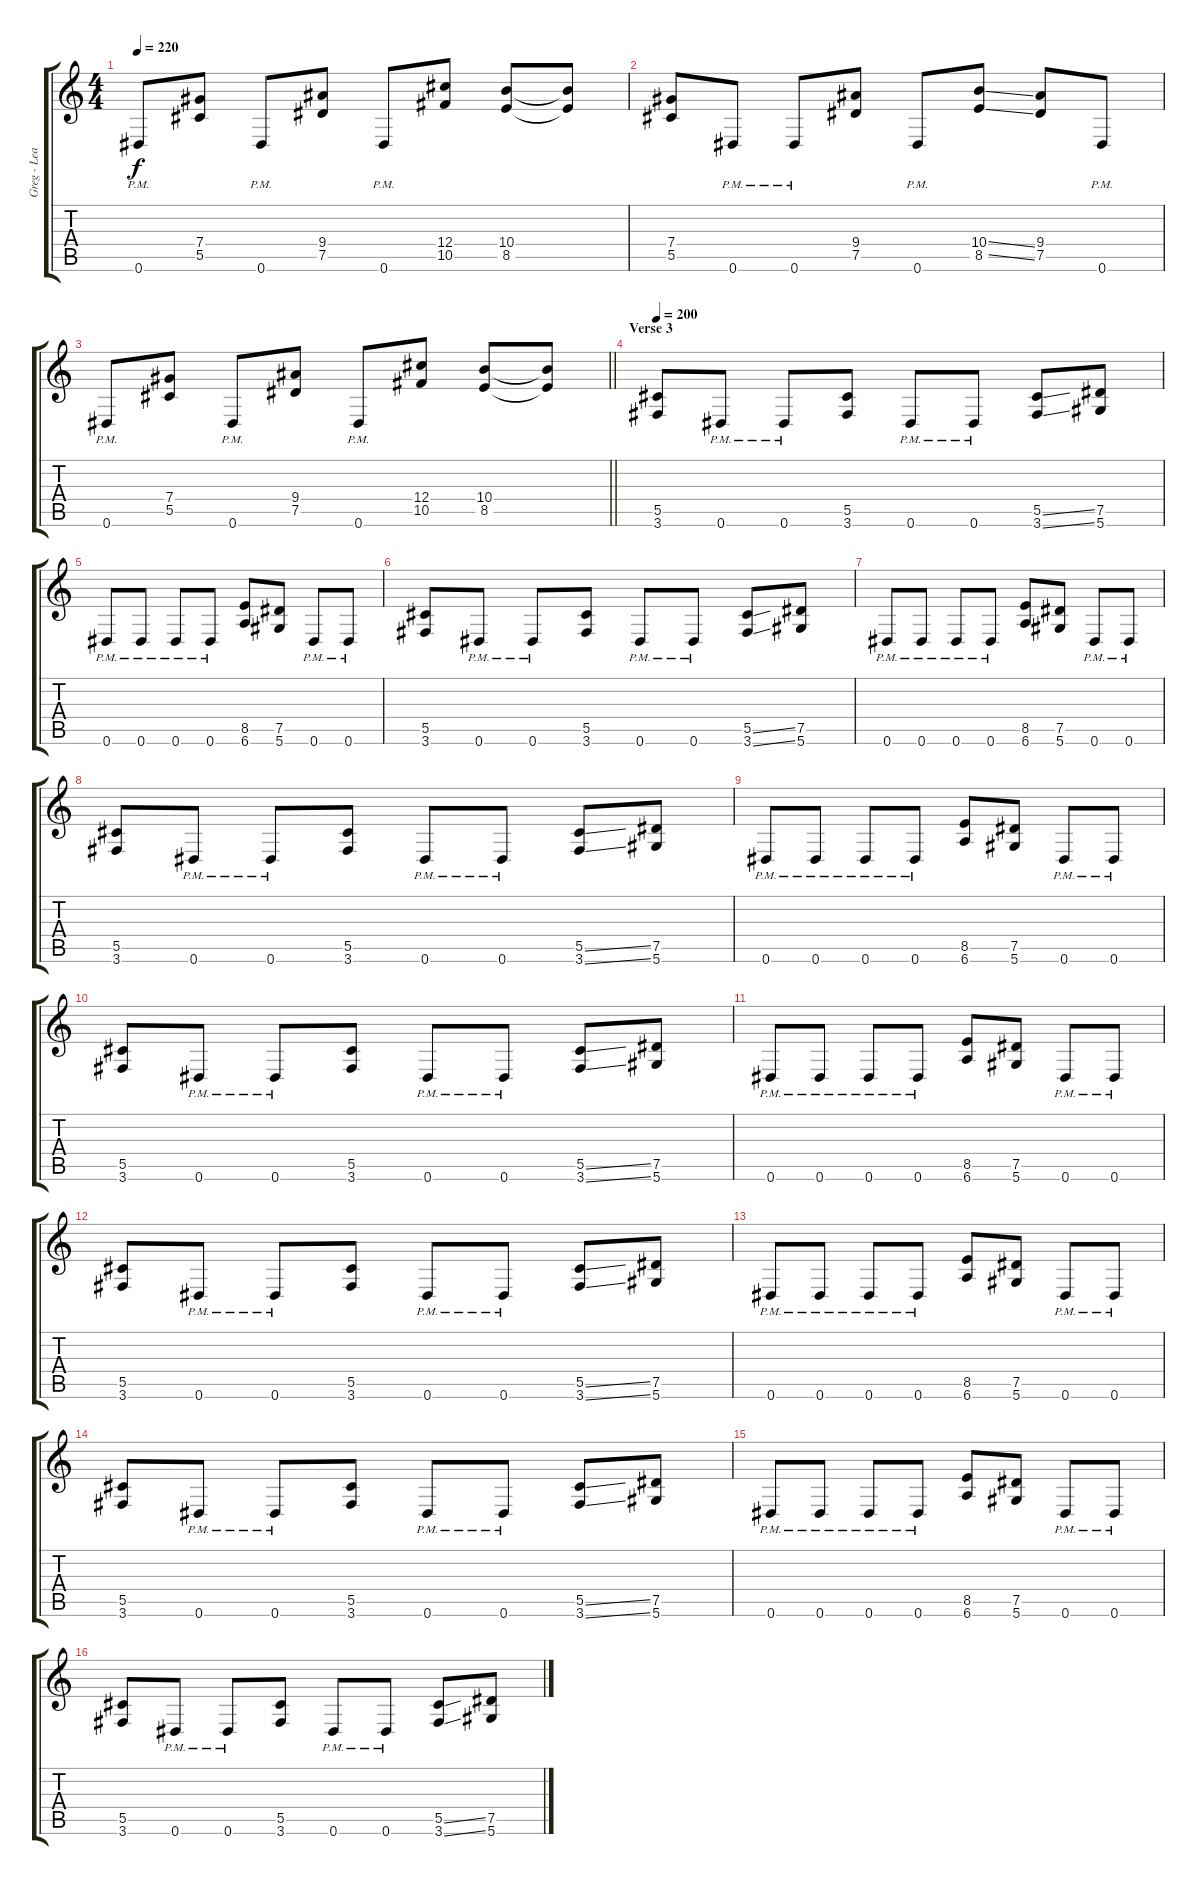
\track ("Greg - Lead Guitar" "Greg - Lea") {instrument distortionguitar}
\staff {score tabs}
\tuning (Eb4 Bb3 Gb3 Db3 Ab2 Eb2) {hide}
\ts (4 4)
\tempo 220
\clef g2
\ks c
0.6{pm}.8{dy f} (7.4 5.5).8 0.6{pm}.8 (9.4 7.5).8 0.6{pm}.8 (12.4 10.5).8 (10.4 8.5).8 (10.4{t} 8.5{t}).8 |
(7.4 5.5).8 0.6{pm}.8 0.6{pm}.8 (9.4 7.5).8 0.6{pm}.8 (10.4{ss} 8.5{ss}).8 (9.4 7.5).8 0.6{pm}.8 |
\barLineRight lightlight
0.6{pm}.8 (7.4 5.5).8 0.6{pm}.8 (9.4 7.5).8 0.6{pm}.8 (12.4 10.5).8 (10.4 8.5).8 (10.4{t} 8.5{t}).8 |
\section ("" "Verse 3")
\tempo 200
(5.5 3.6).8 0.6{pm}.8 0.6{pm}.8 (5.5 3.6).8 0.6{pm}.8 0.6{pm}.8 (5.5{ss} 3.6{ss}).8 (7.5 5.6).8 |
0.6{pm}.8 0.6{pm}.8 0.6{pm}.8 0.6{pm}.8 (8.5 6.6).8 (7.5 5.6).8 0.6{pm}.8 0.6{pm}.8 |
(5.5 3.6).8 0.6{pm}.8 0.6{pm}.8 (5.5 3.6).8 0.6{pm}.8 0.6{pm}.8 (5.5{ss} 3.6{ss}).8 (7.5 5.6).8 |
0.6{pm}.8 0.6{pm}.8 0.6{pm}.8 0.6{pm}.8 (8.5 6.6).8 (7.5 5.6).8 0.6{pm}.8 0.6{pm}.8 |
(5.5 3.6).8 0.6{pm}.8 0.6{pm}.8 (5.5 3.6).8 0.6{pm}.8 0.6{pm}.8 (5.5{ss} 3.6{ss}).8 (7.5 5.6).8 |
0.6{pm}.8 0.6{pm}.8 0.6{pm}.8 0.6{pm}.8 (8.5 6.6).8 (7.5 5.6).8 0.6{pm}.8 0.6{pm}.8 |
(5.5 3.6).8 0.6{pm}.8 0.6{pm}.8 (5.5 3.6).8 0.6{pm}.8 0.6{pm}.8 (5.5{ss} 3.6{ss}).8 (7.5 5.6).8 |
0.6{pm}.8 0.6{pm}.8 0.6{pm}.8 0.6{pm}.8 (8.5 6.6).8 (7.5 5.6).8 0.6{pm}.8 0.6{pm}.8 |
(5.5 3.6).8 0.6{pm}.8 0.6{pm}.8 (5.5 3.6).8 0.6{pm}.8 0.6{pm}.8 (5.5{ss} 3.6{ss}).8 (7.5 5.6).8 |
0.6{pm}.8 0.6{pm}.8 0.6{pm}.8 0.6{pm}.8 (8.5 6.6).8 (7.5 5.6).8 0.6{pm}.8 0.6{pm}.8 |
(5.5 3.6).8 0.6{pm}.8 0.6{pm}.8 (5.5 3.6).8 0.6{pm}.8 0.6{pm}.8 (5.5{ss} 3.6{ss}).8 (7.5 5.6).8 |
0.6{pm}.8 0.6{pm}.8 0.6{pm}.8 0.6{pm}.8 (8.5 6.6).8 (7.5 5.6).8 0.6{pm}.8 0.6{pm}.8 |
(5.5 3.6).8 0.6{pm}.8 0.6{pm}.8 (5.5 3.6).8 0.6{pm}.8 0.6{pm}.8 (5.5{ss} 3.6{ss}).8 (7.5 5.6).8
